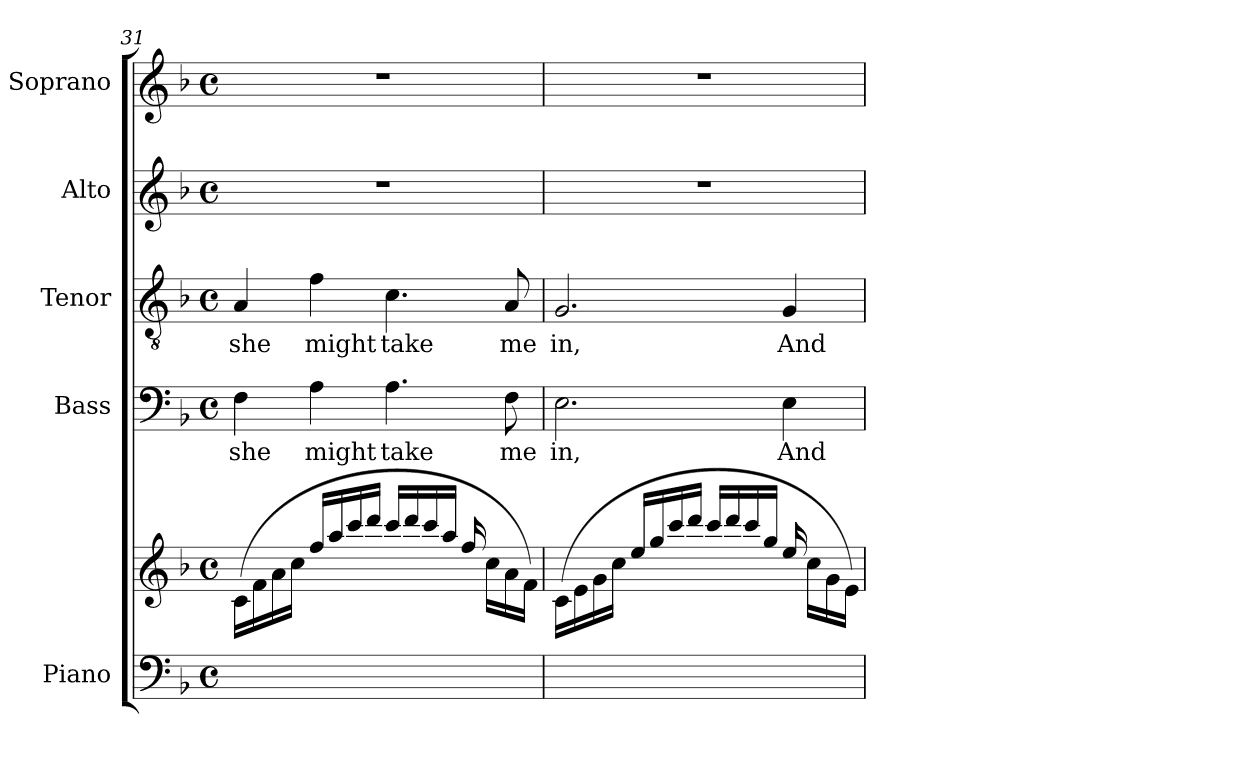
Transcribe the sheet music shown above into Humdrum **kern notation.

**kern	**kern	**kern	**text	**kern	**text	**kern	**kern
*part5	*part5	*part4	*part4	*part3	*part3	*part2	*part1
*staff6	*staff5	*staff4	*staff4	*staff3	*staff3	*staff2	*staff1
*I"Piano	*	*I"Bass	*	*I"Tenor	*	*I"Alto	*I"Soprano
*I'Pno	*	*	*	*	*	*	*
*clefF4	*clefG2	*clefF4	*	*clefGv2	*	*clefG2	*clefG2
*k[b-]	*k[b-]	*k[b-]	*	*k[b-]	*	*k[b-]	*k[b-]
*M4/4	*M4/4	*M4/4	*	*M4/4	*	*M4/4	*M4/4
*met(c)	*met(c)	*met(c)	*	*met(c)	*	*met(c)	*met(c)
=31	=31	=31	=31	=31	=31	=31	=31
1ryy	(16c\LL	4F\	she	4A/	she	1r	1r
.	16f\	.	.	.	.	.	.
.	16a\	.	.	.	.	.	.
.	16cc\JJ	.	.	.	.	.	.
.	16ff/LL	4A\	might	4f\	might	.	.
.	16aa/	.	.	.	.	.	.
.	16ccc/	.	.	.	.	.	.
.	16ddd/JJ	.	.	.	.	.	.
.	16ccc/LL	4.A\	take	4.c\	take	.	.
.	16ddd/	.	.	.	.	.	.
.	16ccc/	.	.	.	.	.	.
.	16aa/JJ	.	.	.	.	.	.
.	16ff/	.	.	.	.	.	.
.	16cc\LL	.	.	.	.	.	.
.	16a\	8F\	me	8A/	me	.	.
.	16f\JJ)	.	.	.	.	.	.
=32	=32	=32	=32	=32	=32	=32	=32
1ryy	(16c\LL	2.E\	in,	2.G/	in,	1r	1r
.	16e\	.	.	.	.	.	.
.	16g\	.	.	.	.	.	.
.	16cc\JJ	.	.	.	.	.	.
.	16ee/LL	.	.	.	.	.	.
.	16gg/	.	.	.	.	.	.
.	16ccc/	.	.	.	.	.	.
.	16ddd/JJ	.	.	.	.	.	.
.	16ccc/LL	.	.	.	.	.	.
.	16ddd/	.	.	.	.	.	.
.	16ccc/	.	.	.	.	.	.
.	16gg/JJ	.	.	.	.	.	.
.	16ee/	4E\	And	4G/	And	.	.
.	16cc\LL	.	.	.	.	.	.
.	16g\	.	.	.	.	.	.
.	16e\JJ)	.	.	.	.	.	.
=	=	=	=	=	=	=	=
*-	*-	*-	*-	*-	*-	*-	*-
